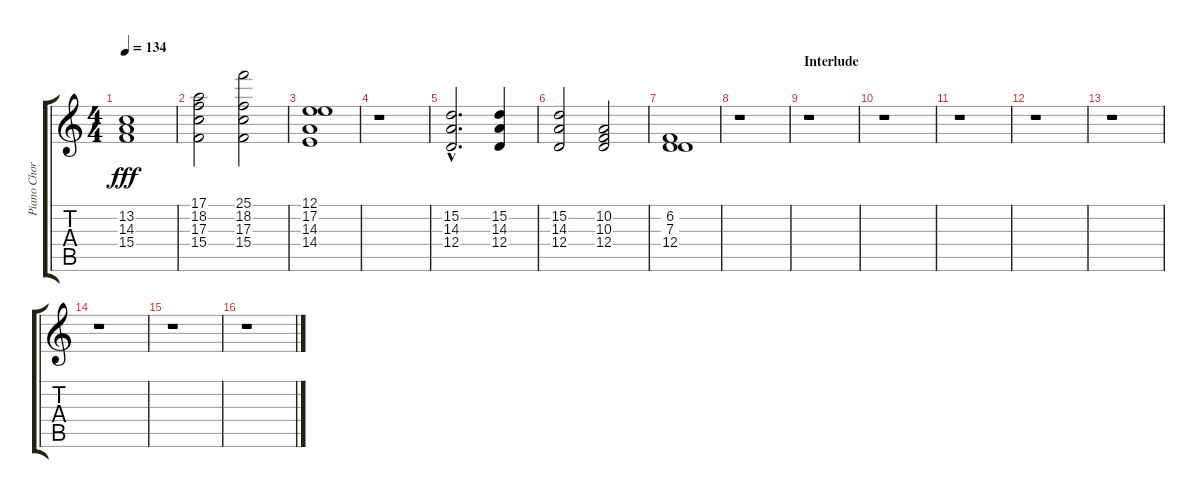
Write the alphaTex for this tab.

\track ("Piano Chords" "Piano Chor") {instrument acousticgrandpiano}
\staff {score tabs}
\tuning (E4 B3 G3 D3 A2 E2) {hide}
\ts (4 4)
\tempo 134
\clef g2
\ks c
(13.2 14.3 15.4).1{dy fff} |
(17.1 18.2 17.3 15.4).2 (25.1 18.2 17.3 15.4).2 |
(12.1 17.2 14.3 14.4).1 |
r.1 |
(15.2{hac} 14.3{hac} 12.4{hac}).2{d} (15.2 14.3 12.4).4 |
(15.2 14.3 12.4).2 (10.2 10.3 12.4).2 |
(6.2 7.3 12.4).1 |
r.1 |
\section ("" "Interlude")
r.1 |
r.1 |
r.1 |
r.1 |
r.1 |
r.1 |
r.1 |
r.1
